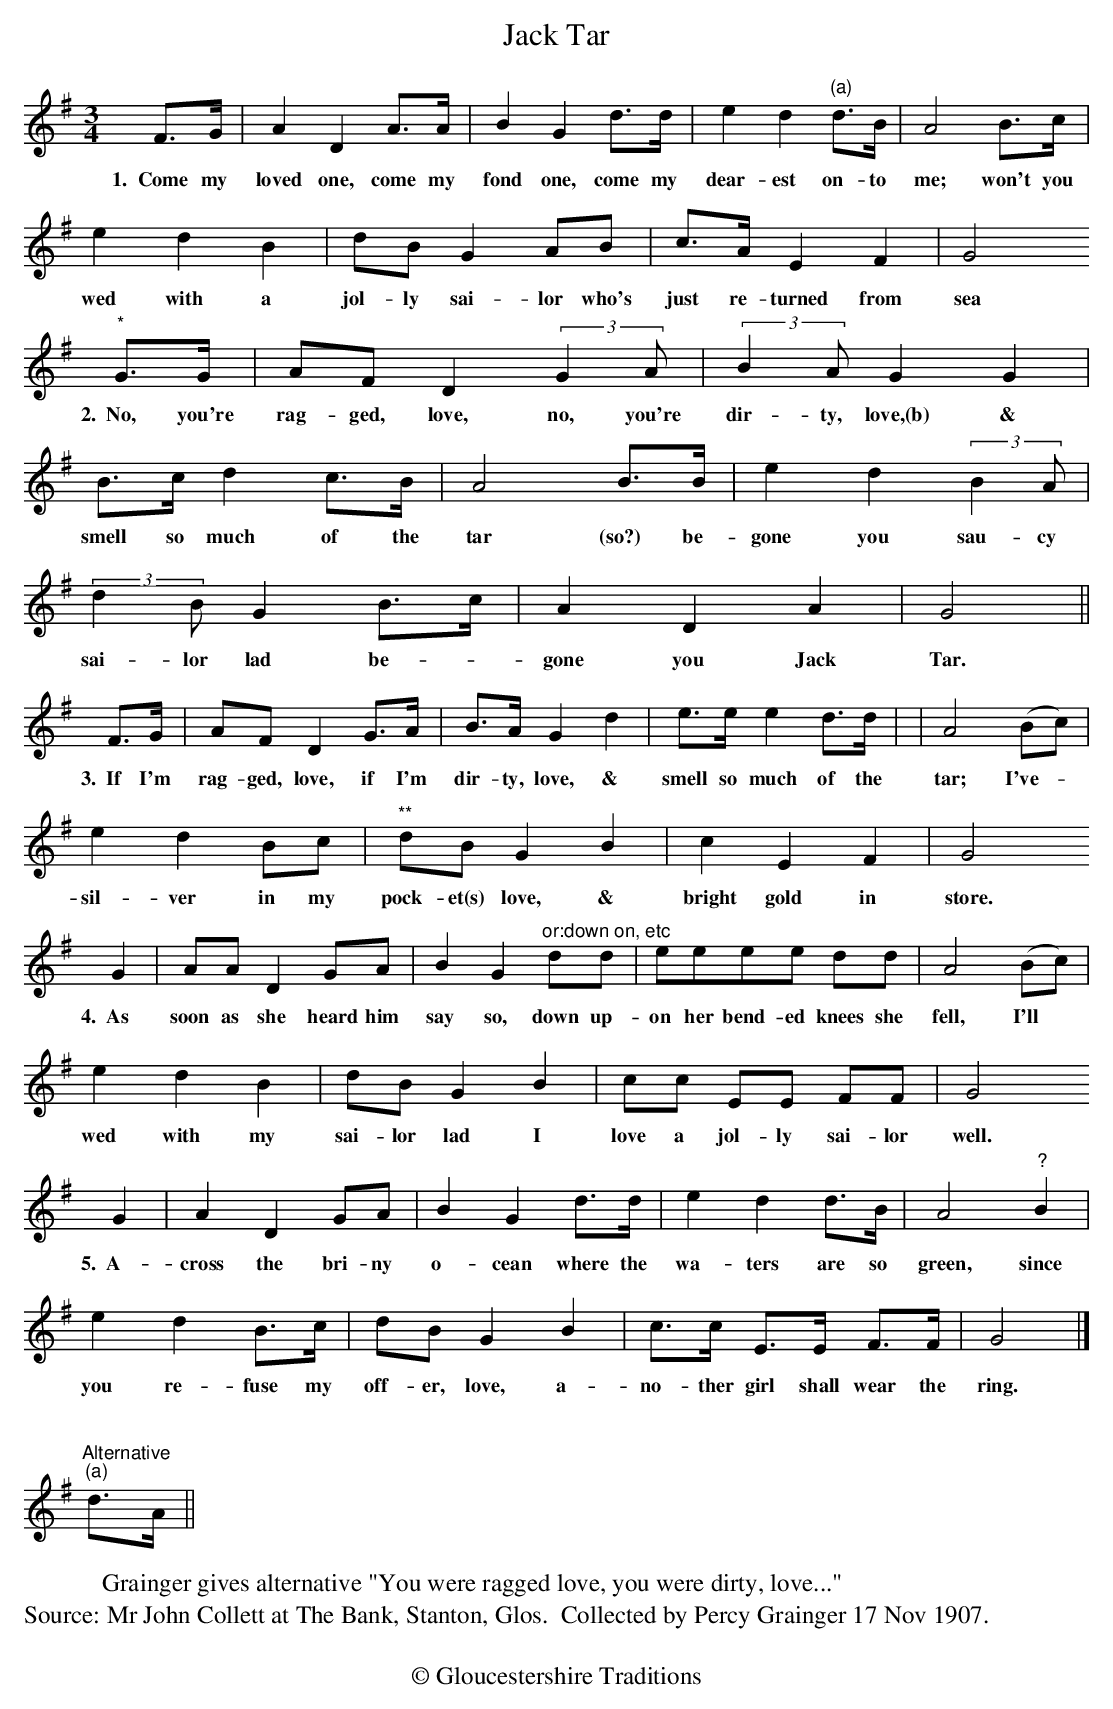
X:1
T: Jack Tar
M: 3/4
L: 1/8
K: G
F>G|A2 D2 A>A|B2 G2 d>d|e2 d2 "(a)"d>B|A4B>c|
w:1.~~Come my loved one, come my fond one, come my dear-est on-to me; won't you
e2 d2 B2| dB G2 AB|c>A E2 F2| G4
w:wed with a jol-ly sai-lor who's just re-turned from sea
"^*"G>G|AF D2 (3:2:2G2A | (3:2:2B2A G2 G2|B>c d2 c>B|A4 B>B|e2d2 (3:2:2B2A |
w:2.~~No, you're rag-ged, love, no, you're dir-ty, love,(b) & smell so much of the tar (so?) be-gone you sau-cy
(3:2:2d2B G2 B>c|A2D2A2|G4||
w:sai-lor lad be--gone you Jack Tar.
F>G|AF D2 G>A|B>A G2 d2|e>e e2 d>d | | A4 (Bc)|
w:3.~~If I'm rag-ged, love, if I'm dir-ty, love, & smell so much of the tar; I've-
e2 d2 Bc|"^**"dB G2 B2|c2 E2 F2|G4
w:sil-ver in my pock-et(s) love, & bright gold in store.
G2|AAD2GA|B2G2 "^or:down on, etc"dd|eeee dd|A4 (Bc)|
w:4.~~As soon as she heard him say so, down up-on her bend-ed knees she fell, I'll
e2d2B2|dBG2B2|cc EE FF| G4
w:wed with my sai-lor lad I love a jol-ly sai-lor well.
G2|A2D2GA|B2G2d>d|e2d2d>B|A4"?"B2|
w:5.~~A-cross the bri-ny o-cean where the wa-ters are so green, since
e2d2B>c|dBG2B2|c>c E>E F>F| G4|]
w:you re-fuse my off-er, love, a-no-ther girl shall wear the ring.
"Alternative"
"(a)"d>A||
W:Grainger gives alternative "You were ragged love, you were dirty, love..."
